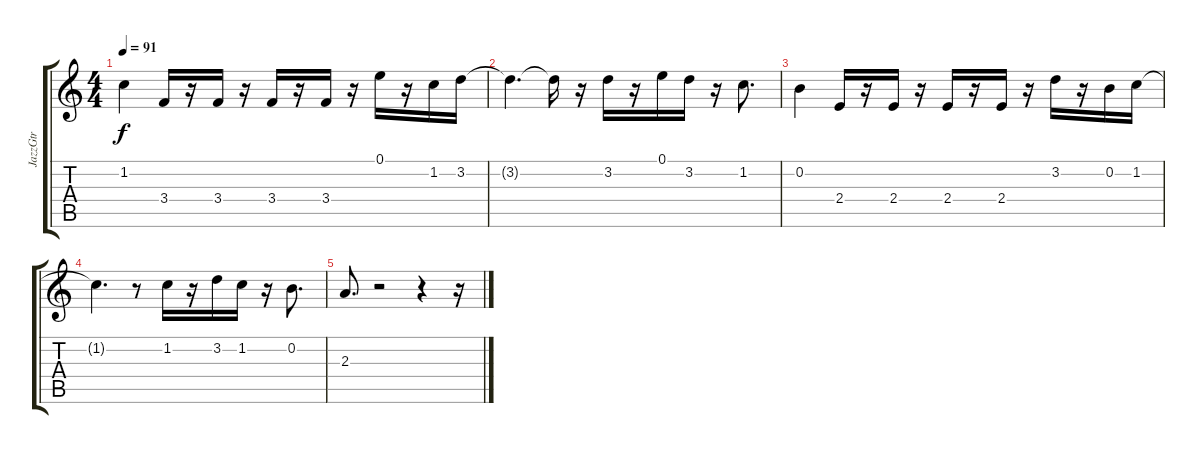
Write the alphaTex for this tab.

\track ("JazzGtr" "JazzGtr") {instrument electricguitarjazz}
\staff {score tabs}
\tuning (E4 B3 G3 D3 A2 E2) {hide}
\ts (4 4)
\tempo 91
\clef g2
\ks c
1.2{t}.4{dy f} 3.4.16 r.16 3.4.16 r.16 3.4.16 r.16 3.4.16 r.16 0.1.16 r.16 1.2.16 3.2.16 |
3.2{t}.4{d} 3.2{t}.16 r.16 3.2.16 r.16 0.1.16 3.2.16 r.16 1.2.8{d} |
0.2.4 2.4.16 r.16 2.4.16 r.16 2.4.16 r.16 2.4.16 r.16 3.2.16 r.16 0.2.16 1.2.16 |
1.2{t}.4{d} r.8 1.2.16 r.16 3.2.16 1.2.16 r.16 0.2.8{d} |
2.3.8{d} r.2 r.4 r.16
